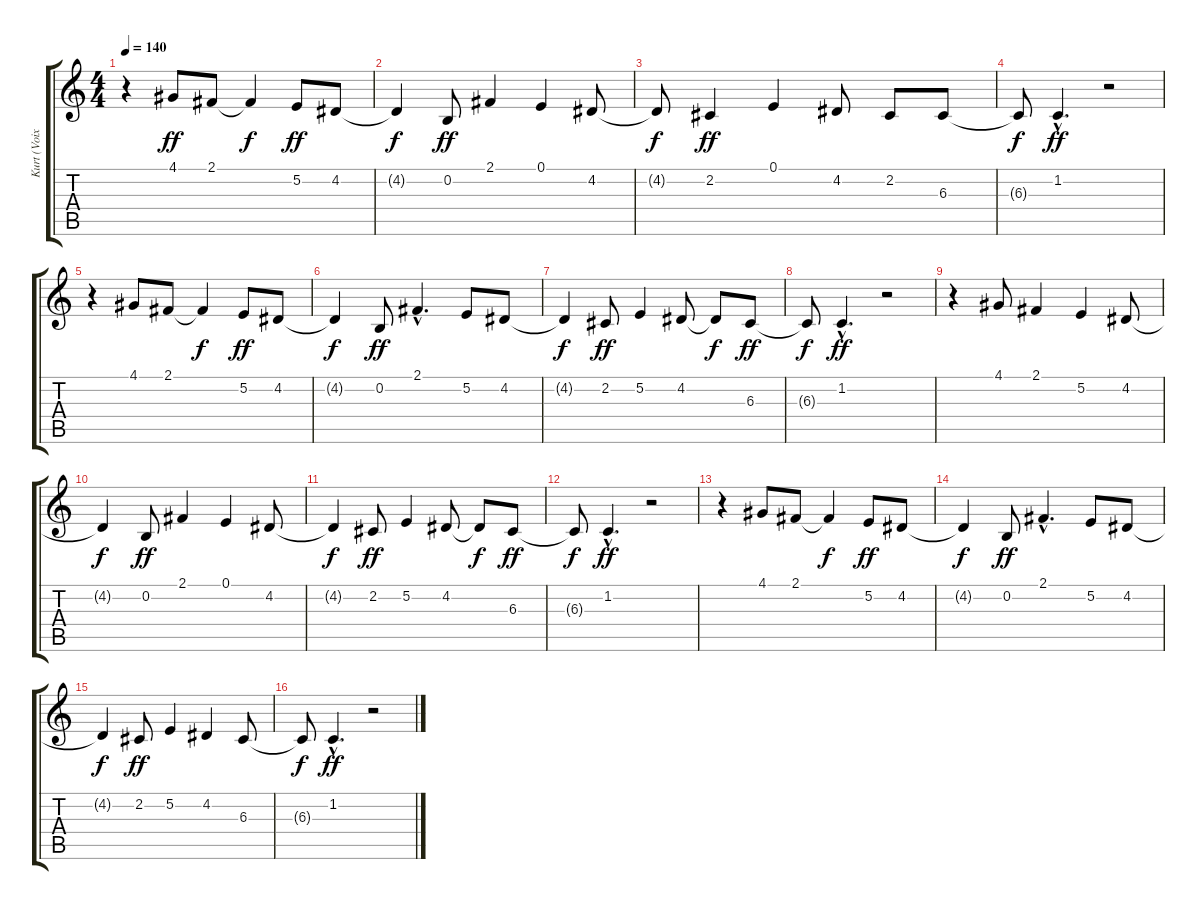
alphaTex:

\track ("Kurt (Voix)" "Kurt (Voix") {instrument tenorsax}
\staff {score tabs}
\tuning (E4 B3 G3 D3 A2 E2) {hide}
\ts (4 4)
\tempo 140
\clef g2
\ks c
r.4{dy ff instrument tenorsax} 4.1.8 2.1.8 2.1{t}.4{dy f} 5.2.8{dy ff} 4.2.8 |
4.2{t}.4{dy f} 0.2.8{dy ff} 2.1.4 0.1.4 4.2.8 |
4.2{t}.8{dy f} 2.2.4{dy ff} 0.1.4 4.2.8 2.2.8 6.3.8 |
6.3{t}.8{dy f} 1.2{hac}.4{d dy ff} r.2 |
r.4 4.1.8 2.1.8 2.1{t}.4{dy f} 5.2.8{dy ff} 4.2.8 |
4.2{t}.4{dy f} 0.2.8{dy ff} 2.1{hac}.4{d} 5.2.8 4.2.8 |
4.2{t}.4{dy f} 2.2.8{dy ff} 5.2.4 4.2.8 4.2{t}.8{dy f} 6.3.8{dy ff} |
6.3{t}.8{dy f} 1.2{hac}.4{d dy ff} r.2 |
r.4 4.1.8 2.1.4 5.2.4 4.2.8 |
4.2{t}.4{dy f} 0.2.8{dy ff} 2.1.4 0.1.4 4.2.8 |
4.2{t}.4{dy f} 2.2.8{dy ff} 5.2.4 4.2.8 4.2{t}.8{dy f} 6.3.8{dy ff} |
6.3{t}.8{dy f} 1.2{hac}.4{d dy ff} r.2 |
r.4 4.1.8 2.1.8 2.1{t}.4{dy f} 5.2.8{dy ff} 4.2.8 |
4.2{t}.4{dy f} 0.2.8{dy ff} 2.1{hac}.4{d} 5.2.8 4.2.8 |
4.2{t}.4{dy f} 2.2.8{dy ff} 5.2.4 4.2.4 6.3.8 |
6.3{t}.8{dy f} 1.2{hac}.4{d dy ff} r.2
